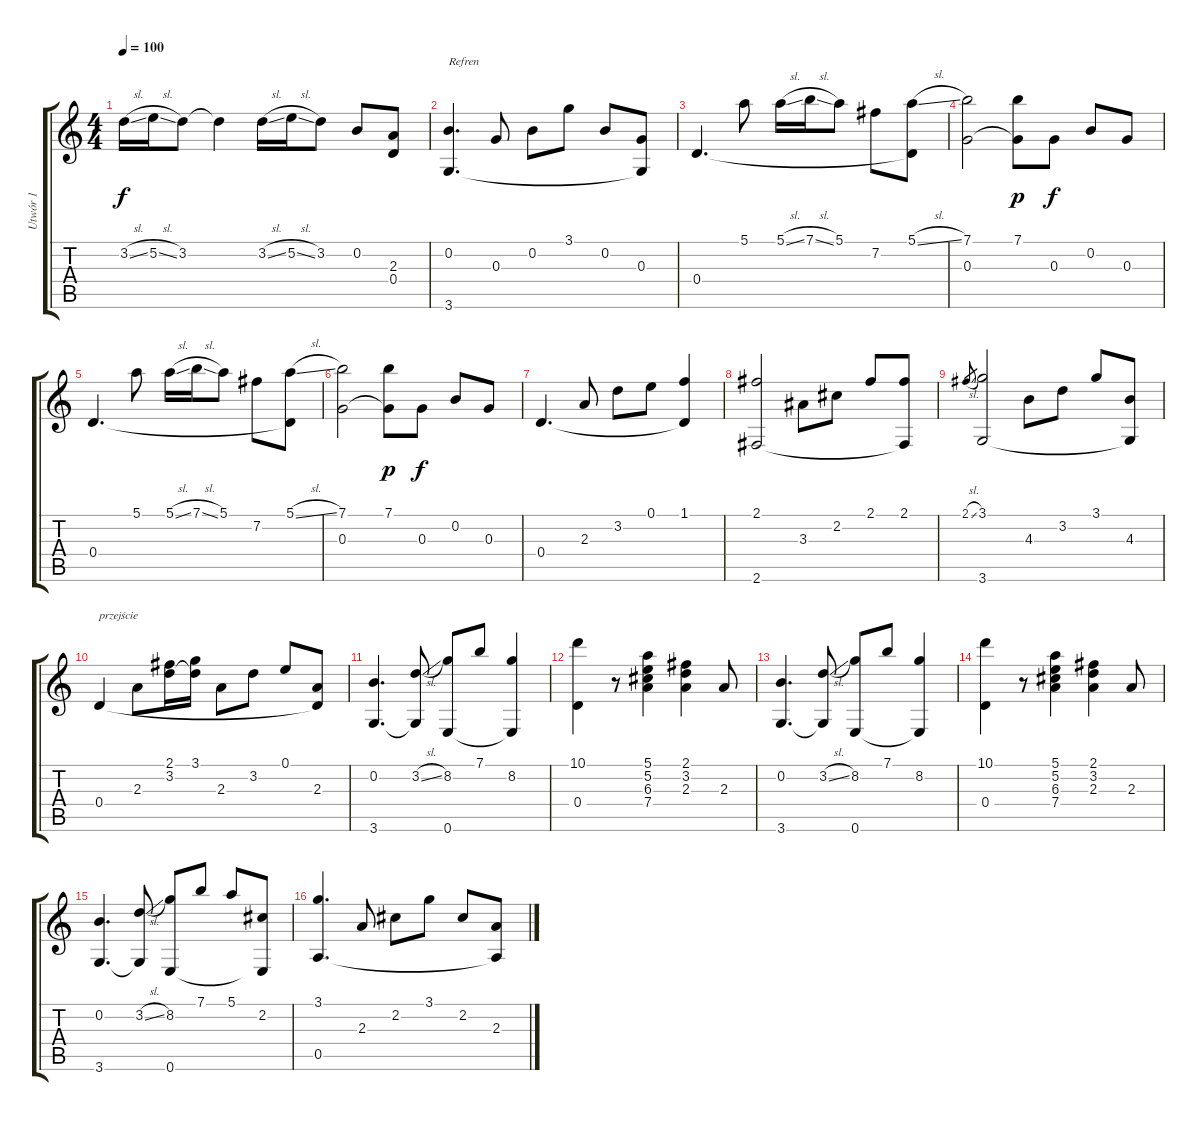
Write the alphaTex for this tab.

\track ("Utwór 1" "Utwór 1") {instrument acousticguitarnylon}
\staff {score tabs}
\tuning (E4 B3 G3 D3 A2 E2) {hide}
\ts (4 4)
\tempo 100
\clef g2
\ks c
3.2{sl}.16{dy f} 5.2{sl}.16 3.2.8 3.2{t}.4 3.2{sl}.16 5.2{sl}.16 3.2.8 0.2.8 (2.3 0.4{t}).8 |
(0.2 3.6).4{d txt "Refren"} 0.3.8 0.2.8 3.1.8 0.2.8 (0.3 3.6{t}).8 |
0.4.4{d} 5.1.8 5.1{sl}.16 7.1{sl}.16 5.1.8 7.2.8 (5.1{sl} 0.4{t}).8 |
(7.1 0.3).2 (7.1 0.3{t}).8{dy p} 0.3.8{dy f} 0.2.8 0.3.8 |
0.4.4{d} 5.1.8 5.1{sl}.16 7.1{sl}.16 5.1.8 7.2.8 (5.1{sl} 0.4{t}).8 |
(7.1 0.3).2 (7.1 0.3{t}).8{dy p} 0.3.8{dy f} 0.2.8 0.3.8 |
0.4.4{d} 2.3.8 3.2.8 0.1.8 (1.1 0.4{t}).4 |
(2.1 2.6).2 3.3.8 2.2.8 2.1.8 (2.1 2.6{t}).8 |
2.1{sl}.8{gr} (3.1 3.6).2 4.3.8 3.2.8 3.1.8 (4.3 3.6{t}).8 |
0.4.4{txt "przejście"} 2.3.8 (2.1 3.2).16 (3.1 3.2{t}).16 2.3.8 3.2.8 0.1.8 (2.3 0.4{t}).8 |
(0.2 3.6).4{d} (3.2{sl} 3.6{t}).8 (8.2 0.6).8 7.1.8 (8.2 0.6{t}).4 |
(10.1 0.4).4 r.8 (5.1 5.2 6.3 7.4).4 (2.1 3.2 2.3).4 2.3.8 |
(0.2 3.6).4{d} (3.2{sl} 3.6{t}).8 (8.2 0.6).8 7.1.8 (8.2 0.6{t}).4 |
(10.1 0.4).4 r.8 (5.1 5.2 6.3 7.4).4 (2.1 3.2 2.3).4 2.3.8 |
(0.2 3.6).4{d} (3.2{sl} 3.6{t}).8 (8.2 0.6).8 7.1.8 5.1.8 (2.2 0.6{t}).8 |
(3.1 0.5).4{d} 2.3.8 2.2.8 3.1.8 2.2.8 (2.3 0.5{t}).8
